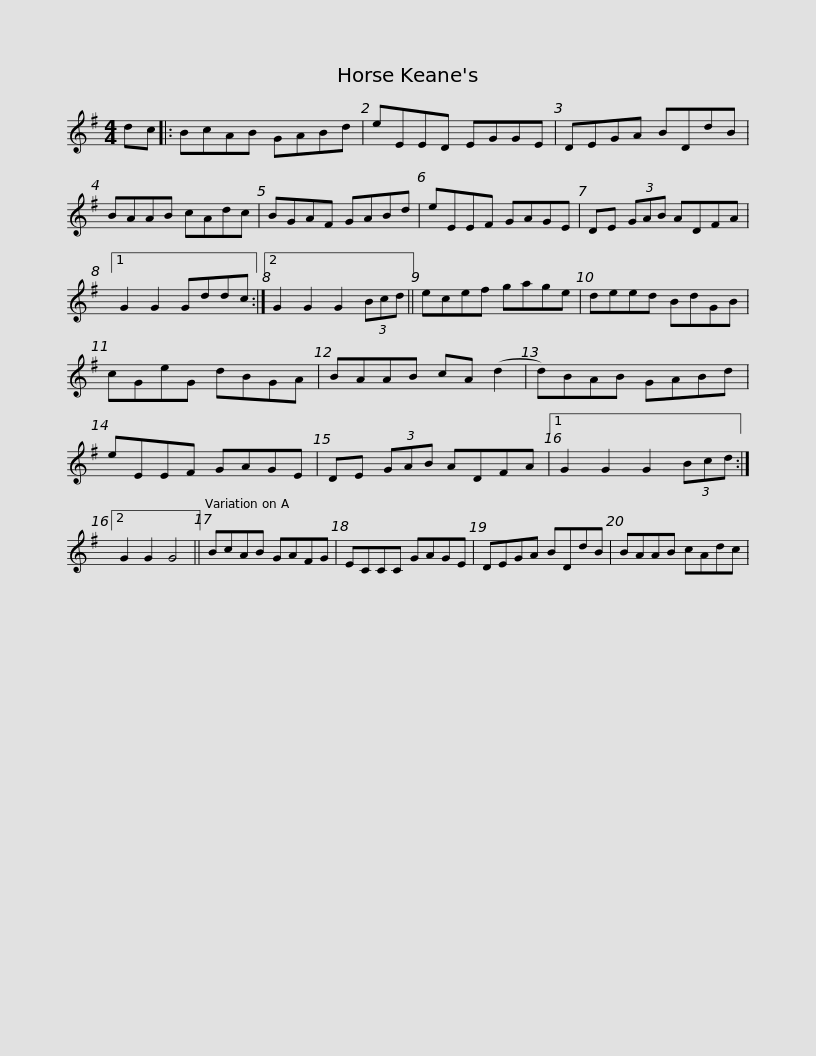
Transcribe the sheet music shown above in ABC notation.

X:1
L:1/8
M:4/4
I:linebreak $
K:G
V:1 treble
V:1
 dc |: BcAB GABd | eEED EGGE | DEGA BDdB | BAAB cAdc | %5
 BGAF GABd |$ eEEF GAGE | DE (3GAB ADFA |1 G2 G2 Gddc :|2 G2 G2 G2 (3Bcd || %10
 ecef gage | deed BdGB |$ cGeG dBGA | BAAB cA (d2 | d)BAB GABd | %15
 eEEF GAGE | DE (3GAB ADFA |1 G2 G2 G2 (3Bcd :|2$ G2 G2 G4 || BcAB GAFG | %20
 ECCC GAGE | DEGA BDdB | BAAB cAdc | %23
